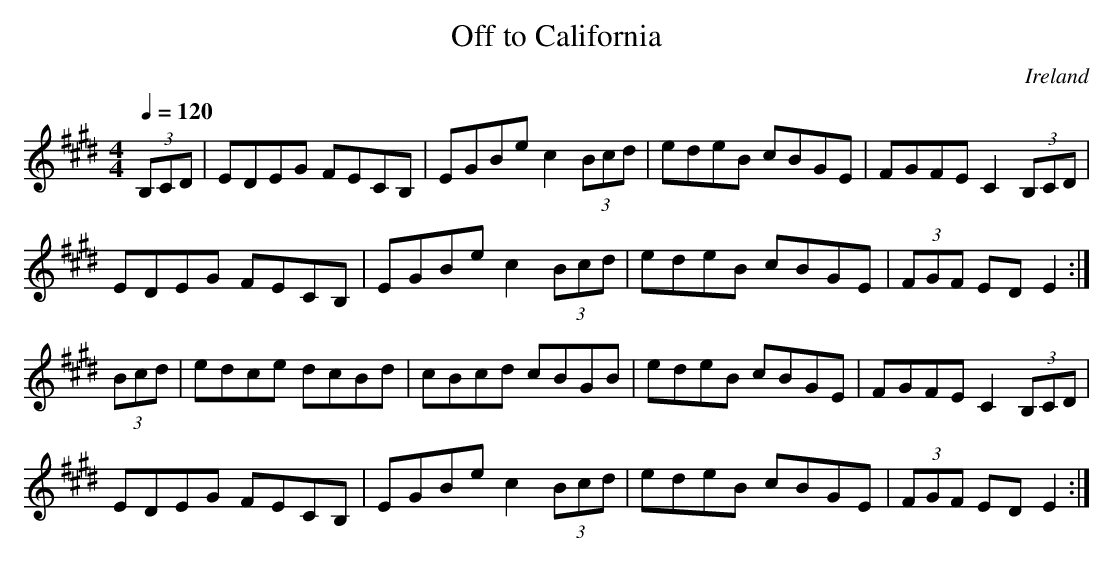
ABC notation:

X:1
T:Off to California
O:Ireland
M:4/4
Q:1/4=120
K:Emaj
(3B,CD|\
EDEG FECB,|EGBe c2(3Bcd|edeB cBGE|FGFE C2(3B,CD|
EDEG FECB,|EGBe c2(3Bcd|edeB cBGE|(3FGF ED E2:|
(3Bcd|\
edce dcBd|cBcd cBGB|edeB cBGE|FGFE C2(3B,CD|
EDEG FECB,|EGBe c2(3Bcd|edeB cBGE|(3FGF ED E2:|
